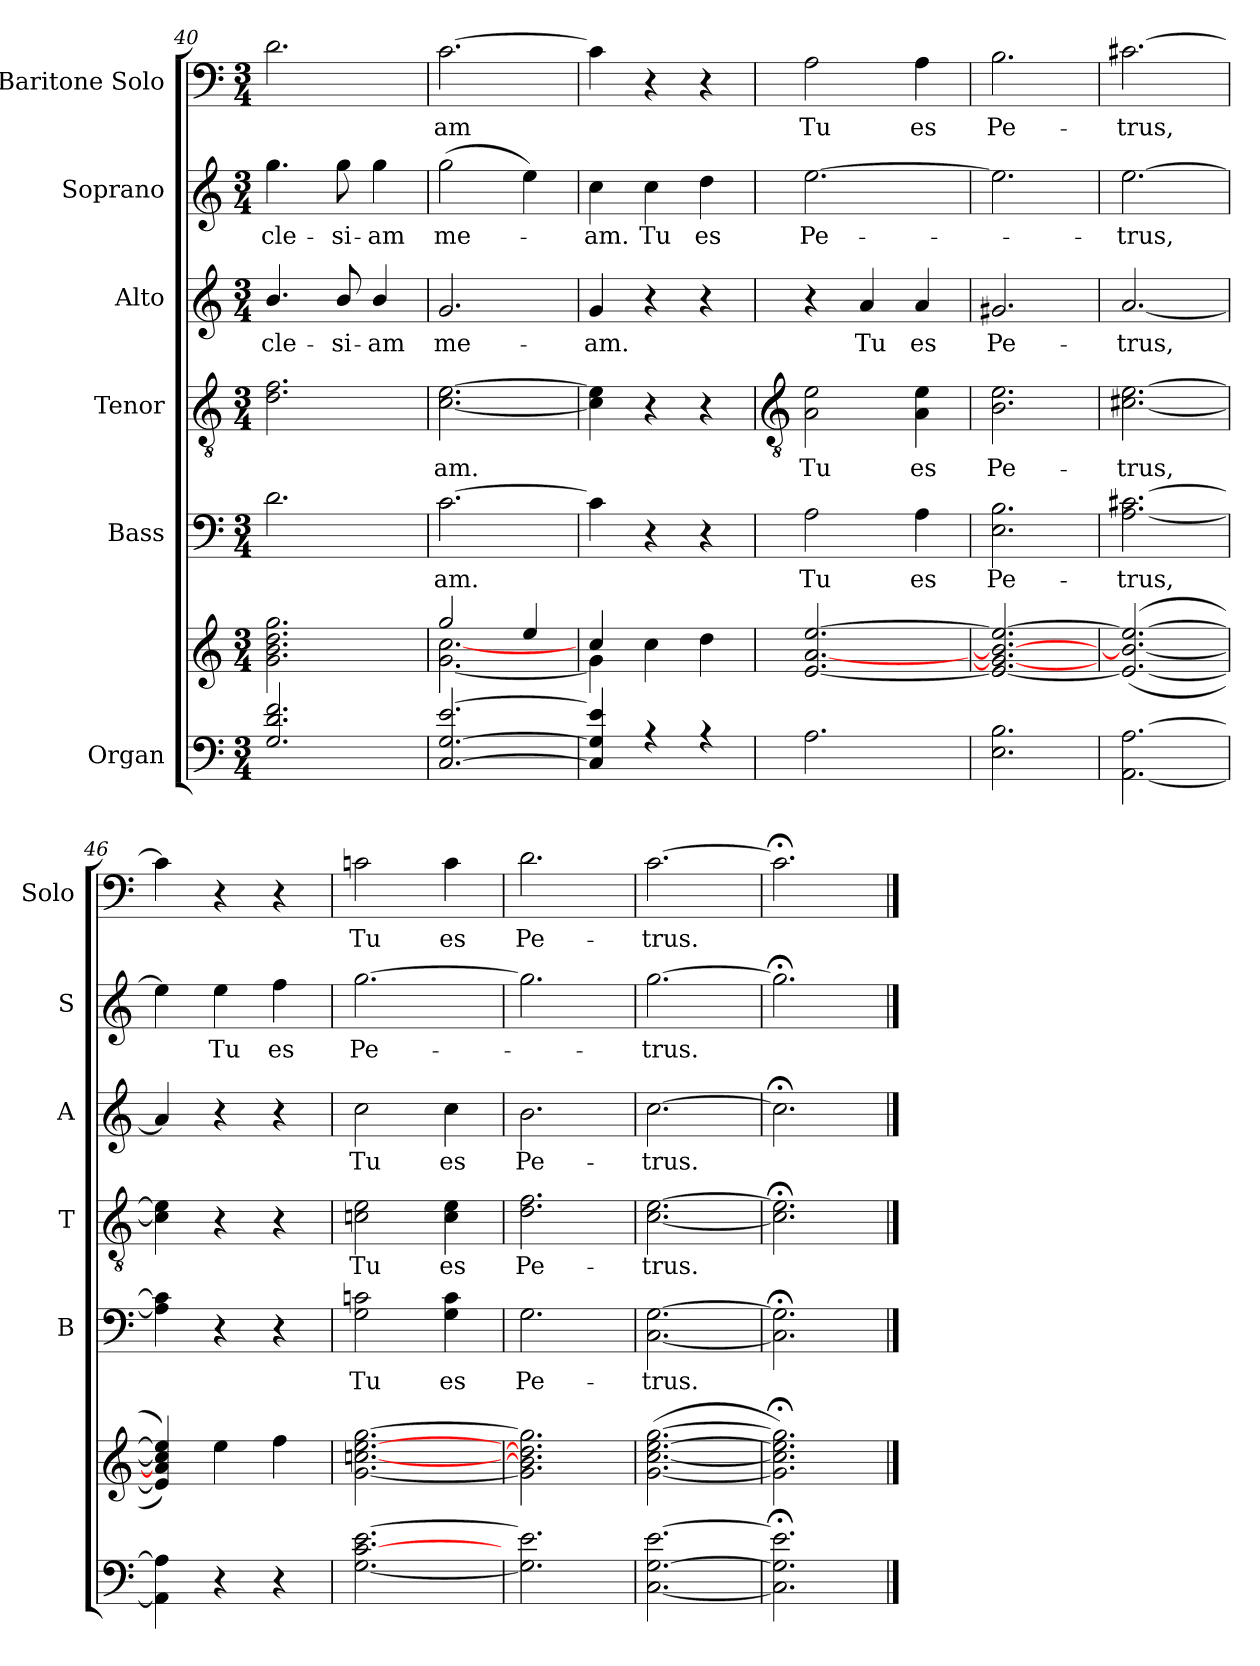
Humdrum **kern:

**kern	**kern	**kern	**text	**kern	**text	**kern	**text	**kern	**text	**kern	**text
*part6	*part6	*part5	*part5	*part4	*part4	*part3	*part3	*part2	*part2	*part1	*part1
*staff7	*staff6	*staff5	*staff5	*staff4	*staff4	*staff3	*staff3	*staff2	*staff2	*staff1	*staff1
*I"Organ	*	*I"Bass	*	*I"Tenor	*	*I"Alto	*	*I"Soprano	*	*I"Baritone Solo	*
*	*	*I'B	*	*I'T	*	*I'A	*	*I'S	*	*I'Solo	*
*clefF4	*clefG2	*clefF4	*	*clefGv2	*	*clefG2	*	*clefG2	*	*clefF4	*
*k[]	*k[]	*k[]	*	*k[]	*	*k[]	*	*k[]	*	*k[]	*
*C:	*C:	*C:	*	*C:	*	*C:	*	*C:	*	*C:	*
*M3/4	*M3/4	*M3/4	*	*M3/4	*	*M3/4	*	*M3/4	*	*M3/4	*
=40	=40	=40	=40	=40	=40	=40	=40	=40	=40	=40	=40
*^	*	*	*	*	*	*	*	*	*	*	*
!	!LO:N:vis=1	!	!	!	!	!	!	!LO:LY:b	!	!LO:LY:b	!	!
*	*	*^	*	*	*	*	*	*	*	*	*	*
2.G/ 2.d/ 2.f/	2.ryy	2.g\ 2.b\ 2.dd\ 2.gg\	2ryy	2.d	.	2.d 2.f	.	4.b/	-cle-	4.gg	cle-	2.d	.
!	!	!	!	!	!	!	!	!	!LO:LY:b	!	!LO:LY:b	!	!
.	.	.	.	.	.	.	.	8b/	-si-	8gg	-si-	.	.
!	!	!	!	!	!	!	!	!	!LO:LY:b	!	!LO:LY:b	!	!
.	.	.	4ryy	.	.	.	.	4b/	-am	4gg	-am	.	.
=41	=41	=41	=41	=41	=41	=41	=41	=41	=41	=41	=41	=41	=41
!	!LO:N:vis=1	!	!	!	!LO:LY:b	!	!LO:LY:b	!	!LO:LY:b	!	!LO:LY:b	!	!LO:LY:b
[2.C/ [2.G/ [2.e/	2.ryy	2gg	[2.g\ [2.cc\	[2.c	am.	[2.c [2.e	am.	2.g	me-	(>2gg	me-	[2.c	am
.	.	4ee	.	.	.	.	.	.	.	4ee)	.	.	.
=42	=42	=42	=42	=42	=42	=42	=42	=42	=42	=42	=42	=42	=42
!	!LO:N:vis=1	!	!	!	!	!	!	!	!LO:LY:b	!	!LO:LY:b	!	!
4C/] 4G/] 4e/]	2.ryy	4cc	4g\]	4c]	.	4c] 4e]	.	4g	-am.	4cc	am.	4c]	.
!	!	!	!	!	!	!	!	!	!	!	!LO:LY:b	!	!
4r	.	4cc	4ryy	4r	.	4r	.	4r	.	4cc	Tu	4r	.
!	!	!	!	!	!	!	!	!	!	!	!LO:LY:b	!	!
4r	.	4dd	4ryy	4r	.	4r	.	4r	.	4dd	es	4r	.
*v	*v	*	*	*	*	*	*	*	*	*	*	*	*
*	*v	*v	*	*	*	*	*	*	*	*	*	*
!!LO:LB:g=z
=43	=43	=43	=43	=43	=43	=43	=43	=43	=43	=43	=43
*	*	*	*	*clefGv2	*	*	*	*	*	*	*
*	*^	*	*	*	*	*	*	*	*	*	*
!	!	!	!	!LO:LY:b	!	!LO:LY:b	!	!	!	!LO:LY:b	!	!LO:LY:b
*	*v	*v	*	*	*	*	*	*	*	*	*	*
2.A	[2.e [2.a [2.ee	2A	Tu	2A 2e	Tu	4r	.	[2.ee	Pe-	2A	Tu
!	!	!	!	!	!	!	!LO:LY:b	!	!	!	!
.	.	.	.	.	.	4a	Tu	.	.	.	.
!	!	!	!LO:LY:b	!	!LO:LY:b	!	!LO:LY:b	!	!	!	!LO:LY:b
.	.	4A	es	4A 4e	es	4a	es	.	.	4A	es
=44	=44	=44	=44	=44	=44	=44	=44	=44	=44	=44	=44
!	!	!	!LO:LY:b	!	!LO:LY:b	!	!LO:LY:b	!	!	!	!LO:LY:b
2.E 2.B	2.e_ 2.g#_ 2.b_ 2.ee_	2.E 2.B	Pe-	2.B 2.e	Pe-	2.g#X	Pe-	2.ee]	.	2.B	Pe-
=45	=45	=45	=45	=45	=45	=45	=45	=45	=45	=45	=45
!	!	!	!LO:LY:b	!	!LO:LY:b	!	!LO:LY:b	!	!LO:LY:b	!	!LO:LY:b
[2.AA [2.A	(<(<2.e_ 2.b#_ 2.ee_	[2.A [2.c#X	-trus,	[2.c#X [2.e	-trus,	[2.a	-trus,	[2.ee	trus,	[2.c#X	-trus,
=46	=46	=46	=46	=46	=46	=46	=46	=46	=46	=46	=46
4AA] 4A]	4e] 4a] 4cc] 4ee]))	4A] 4c#]	.	4c#] 4e]	.	4a]	.	4ee]	.	4c#]	.
!	!	!	!	!	!	!	!	!	!LO:LY:b	!	!
4r	4ee	4r	.	4r	.	4r	.	4ee	Tu	4r	.
!	!	!	!	!	!	!	!	!	!LO:LY:b	!	!
4r	4ff	4r	.	4r	.	4r	.	4ff	es	4r	.
=47	=47	=47	=47	=47	=47	=47	=47	=47	=47	=47	=47
!	!	!	!LO:LY:b	!	!LO:LY:b	!	!LO:LY:b	!	!LO:LY:b	!	!LO:LY:b
[2.G [2.c [2.e	[2.g [2.ccn [2.ee [2.gg	2G 2cn	Tu	2cn 2e	Tu	2cc	Tu	[2.gg	Pe-	2cn	Tu
!	!	!	!LO:LY:b	!	!LO:LY:b	!	!LO:LY:b	!	!	!	!LO:LY:b
.	.	4G 4c	es	4c 4e	es	4cc	es	.	.	4c	es
=48	=48	=48	=48	=48	=48	=48	=48	=48	=48	=48	=48
!	!	!	!LO:LY:b	!	!LO:LY:b	!	!LO:LY:b	!	!	!	!LO:LY:b
2.G] 2.e]	2.g] 2.b] 2.dd] 2.gg]	2.G	Pe-	2.d 2.f	Pe-	2.b	Pe-	2.gg]	.	2.d	Pe-
=49	=49	=49	=49	=49	=49	=49	=49	=49	=49	=49	=49
!	!	!	!LO:LY:b	!	!LO:LY:b	!	!LO:LY:b	!	!LO:LY:b	!	!LO:LY:b
[2.C [2.G [2.e	(>[2.g [2.cc [2.ee [2.gg	[2.C [2.G	-trus.	[2.c [2.e	-trus.	[2.cc	-trus.	[2.gg	trus.	[2.c	-trus.
=50	=50	=50	=50	=50	=50	=50	=50	=50	=50	=50	=50
2.C]; 2.G]; 2.e];	2.g];< 2.cc];< 2.ee];< 2.gg];<)	2.C];< 2.G];<	.	2.c];< 2.e];<	.	2.cc;<]	.	2.gg;<]	.	2.c;<]	.
==	==	==	==	==	==	==	==	==	==	==	==
*-	*-	*-	*-	*-	*-	*-	*-	*-	*-	*-	*-
